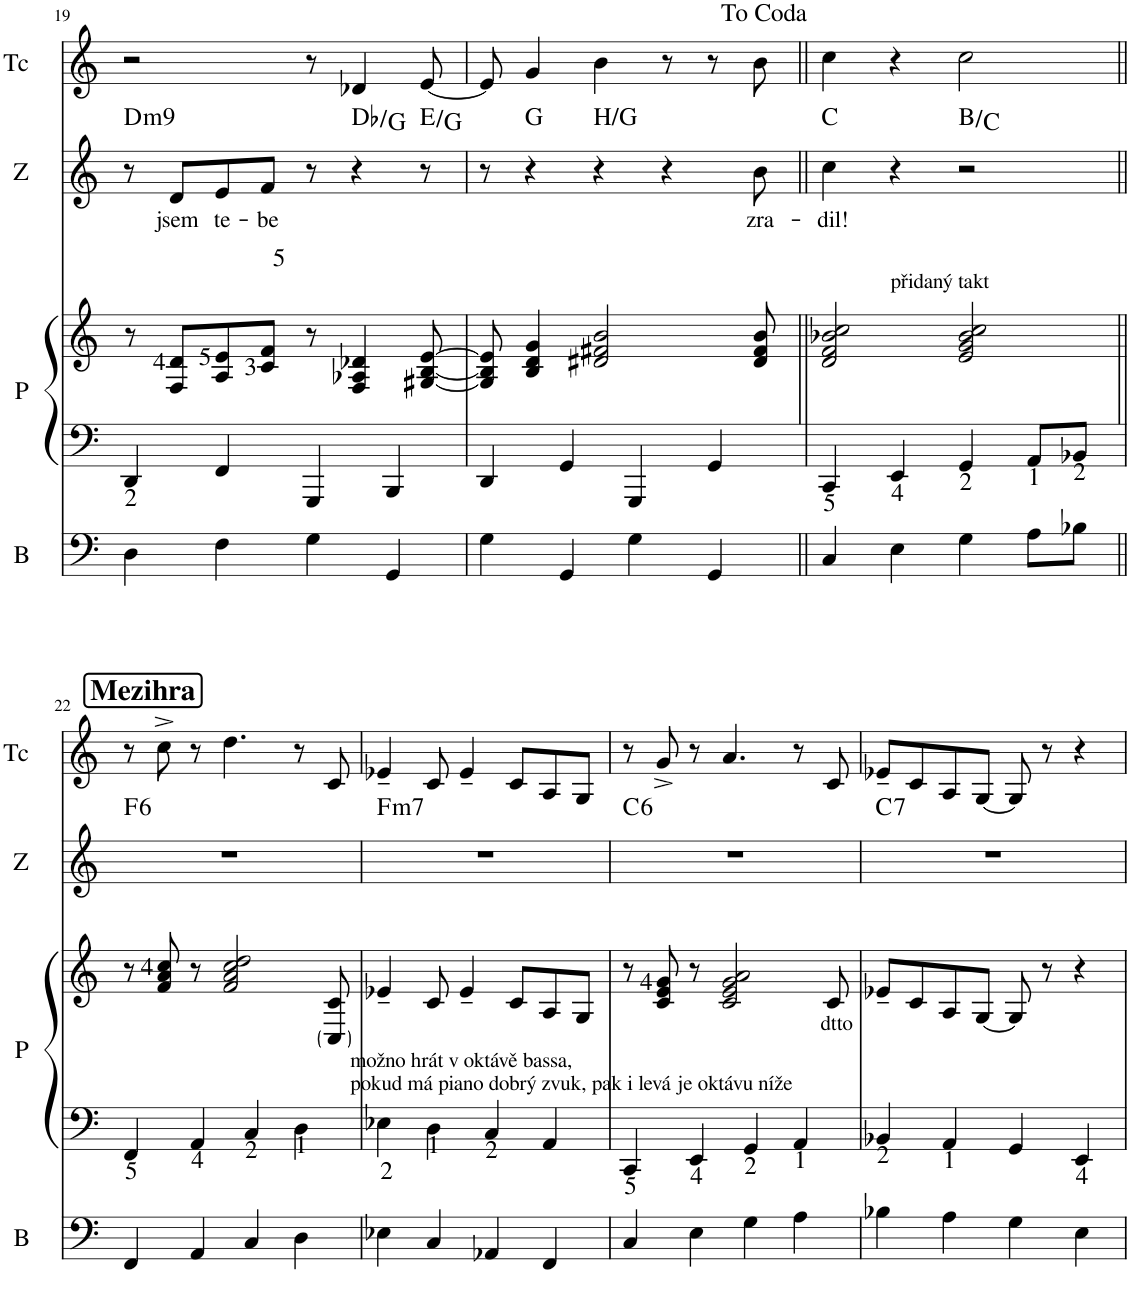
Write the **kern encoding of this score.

**kern	**kern	**kern	**kern	**text	**harte	**kern
*part4	*part3	*part3	*part2	*part2	*part2	*part1
*staff5	*staff4	*staff3	*staff2	*staff2	*	*staff1
*I"Basa	*I"Piano	*	*I"Zpěv	*	*	*I"Trompete in C
*I'B	*I'P	*	*I'Z	*	*	*I'Tc
!!LO:PB:g=z
*clefF4	*clefF4	*clefG2	*clefG2	*	*	*clefG2
*Trd7c12	*	*	*	*	*	*
*k[]	*k[]	*k[]	*k[]	*	*	*k[]
*M4/4	*M4/4	*M4/4	*M4/4	*	*	*M4/4
=19	=19	=19	=19	=19	=19	=19
!	!	!	!	!	!LO:H:kt=m9	!
4D\	4DD/	8r	8r	.	D:min9	2r
!	!	!	!	!LO:LY:b	!	!
.	.	8F/ 8d/L	8d/L	jsem	.	.
!	!	!	!	!LO:LY:b	!	!
4F\	4FF/	8A/ 8e/	8e/	te-	.	.
!	!	!	!	!LO:LY:b	!	!
.	.	8c/ 8f/J	8f/J	-be	.	.
4G\	4GGG/	8r	8r	.	.	8r
.	.	4F/ 4A-X/ 4d-X/	4r	.	Db:maj/#4	4d-X/
4GG/	4BBB/	.	.	.	.	.
.	.	[8G#X/ [8B/ [8e/	8r	.	E:maj/b3	[8e/
=20	=20	=20	=20	=20	=20	=20
4G\	4DD/	8G#/] 8B/] 8e/]	8r	.	.	8e/]
.	.	4B/ 4d/ 4g/	4r	.	G:maj	4g/
4GG/	4GG/	.	.	.	.	.
!	!	!	!	!	!LO:H:kt=H/G	!
.	.	2d#X/ 2f#X/ 2b/	4r	.	N	4b\
4G\	4GGG/	.	.	.	.	.
.	.	.	4r	.	.	8r
4GG/	4GG/	.	.	.	.	8r
!	!	!	!	!LO:LY:b	!	!
.	.	8d#/ 8f#/ 8b/	8b\	zra-	.	8b\
=21	=21	=21	=21	=21	=21	=21
!	!	!	!	!LO:LY:b	!	!
*	*	*^	*	*	*	*
4C/	4CC/	2d/ 2f/ 2b-X/ 2cc/	4ryy	4cc\	-dil!	C:maj	4cc\
!	!	!	!LO:TX:a:t=přidaný takt	!	!	!	!
4E\	4EE/	.	2.ryy	4r	.	.	4r
4G\	4GG/	2e/ 2g/ 2b-/ 2cc/	.	2r	.	B:maj/b2	2cc\
8A\L	8AA/L	.	.	.	.	.	.
8B-X\J	8BB-X/J	.	.	.	.	.	.
!!LO:LB:g=z
=22	=22	=22	=22	=22	=22	=22	=22
!	!	!	!	!	!	!LO:H:kt=6	!
*	*	*v	*v	*	*	*	*
4FF/	4FF/	8r	1r	.	F:maj6	8r
.	.	8f/ 8a/ 8cc/	.	.	.	8cc^\
4AA/	4AA/	8r	.	.	.	8r
.	.	2f/ 2a/ 2cc/ 2dd/	.	.	.	4.dd\
4C/	4C/	.	.	.	.	.
4D\	4D\	.	.	.	.	8r
!	!	!LO:TX:b:t=možno hrát v oktávě bassa,	!	!	!	!
!	!	!LO:TX:b:t=pokud má piano dobrý zvuk, pak i levá je oktávu níže	!	!	!	!
.	.	8C/ 8c/	.	.	.	8c/
=23	=23	=23	=23	=23	=23	=23
!	!	!	!	!	!LO:H:kt=m7	!
4E-X\	4E-X<\	4e-X~/	1r	.	F:min7	4e-X~/
4C/	4D\	8c/	.	.	.	8c/
.	.	4e-~/	.	.	.	4e-~/
4AA-X/	4C/	.	.	.	.	.
.	.	8c/L	.	.	.	8c/L
4FF/	4AA/	8A/	.	.	.	8A/
.	.	8G/J	.	.	.	8G/J
=24	=24	=24	=24	=24	=24	=24
!	!	!	!	!	!LO:H:kt=6	!
4C/	4CC/	8r	1r	.	C:maj6	8r
.	.	8c/ 8e/ 8g/	.	.	.	8g^/
4E\	4EE/	8r	.	.	.	8r
.	.	2c/ 2e/ 2g/ 2a/	.	.	.	4.a/
4G\	4GG/	.	.	.	.	.
4A\	4AA/	.	.	.	.	8r
!	!	!LO:TX:b:t=dtto	!	!	!	!
.	.	8c/	.	.	.	8c/
=25	=25	=25	=25	=25	=25	=25
!	!	!	!	!	!LO:H:kt=7	!
4B-X\	4BB-X/	8e-X~/L	1r	.	C:7	8e-X~/L
.	.	8c/	.	.	.	8c/
4A\	4AA/	8A/	.	.	.	8A/
.	.	[8G/J	.	.	.	[8G/J
4G\	4GG/	8G/]	.	.	.	8G/]
.	.	8r	.	.	.	8r
4E\	4EE/	4r	.	.	.	4r
=	=	=	=	=	=	=
*-	*-	*-	*-	*-	*-	*-
